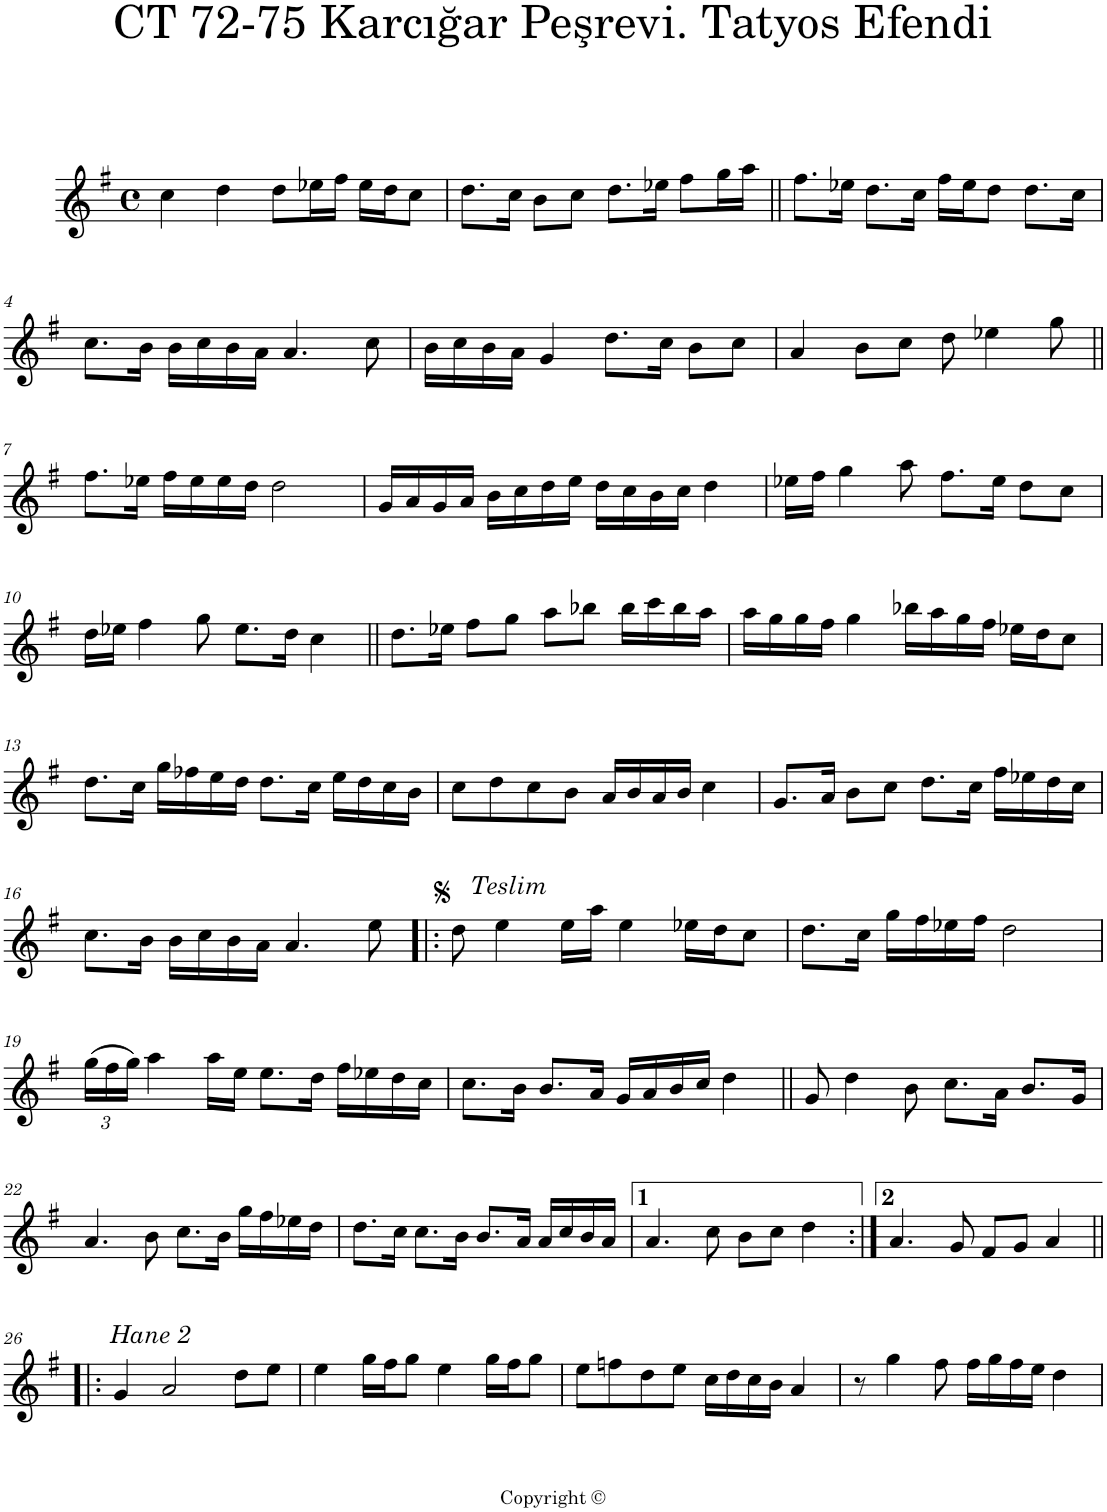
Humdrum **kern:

**kern
*part1
*staff1
*I"Piano
*I'Pno
*clefG2
*k[f#]
*G:
*M4/4
*met(c)
=1
4cc\
4dd\
8dd\L
16ee-X\L
16ff#\JJ
16ee-\LL
16dd\J
8cc\J
=2
8.dd\L
16cc\Jk
8b\L
8cc\J
8.dd\L
16ee-X\Jk
8ff#\L
16gg\L
16aa\JJ
=3||
8.ff#\L
16ee-X\Jk
8.dd\L
16cc\Jk
16ff#\LL
16ee-\J
8dd\J
8.dd\L
16cc\Jk
!!LO:LB:g=z
=4
8.cc\L
16b\Jk
16b\LL
16cc\
16b\
16a\JJ
4.a/
8cc\
=5
16b\LL
16cc\
16b\
16a\JJ
4g/
8.dd\L
16cc\Jk
8b\L
8cc\J
=6
4a/
8b\L
8cc\J
8dd\
4ee-X\
8gg\
!!LO:LB:g=z
=7||
8.ff#\L
16ee-X\Jk
16ff#\LL
16ee-\
16ee-\
16dd\JJ
2dd\
=8
16g/LL
16a/
16g/
16a/JJ
16b\LL
16cc\
16dd\
16ee\JJ
16dd\LL
16cc\
16b\
16cc\JJ
4dd\
=9
16ee-X\LL
16ff#\JJ
4gg\
8aa\
8.ff#\L
16ee-\Jk
8dd\L
8cc\J
!!LO:LB:g=z
=10
16dd\LL
16ee-X\JJ
4ff#\
8gg\
8.ee-\L
16dd\Jk
4cc\
=11||
8.dd\L
16ee-X\Jk
8ff#\L
8gg\J
8aa\L
8bb-X\J
16bb-\LL
16ccc\
16bb-\
16aa\JJ
=12
16aa\LL
16gg\
16gg\
16ff#\JJ
4gg\
16bb-X\LL
16aa\
16gg\
16ff#\JJ
16ee-X\LL
16dd\J
8cc\J
!!LO:LB:g=z
=13
8.dd\L
16cc\Jk
16gg\LL
16ff-X\
16ee\
16dd\JJ
8.dd\L
16cc\Jk
16ee\LL
16dd\
16cc\
16b\JJ
=14
8cc\L
8dd\
8cc\
8b\J
16a/LL
16b/
16a/
16b/JJ
4cc\
=15
8.g/L
16a/Jk
8b\L
8cc\J
8.dd\L
16cc\Jk
16ff#\LL
16ee-X\
16dd\
16cc\JJ
!!LO:LB:g=z
=16
8.cc\L
16b\Jk
16b\LL
16cc\
16b\
16a\JJ
4.a/
8ee\
=17!|:
!LO:TX:a:i:t=Teslim
8dd\
4ee\
16ee\LL
16aa\JJ
4ee\
16ee-X\LL
16dd\J
8cc\J
=18
8.dd\L
16cc\Jk
16gg\LL
16ff#\
16ee-X\
16ff#\JJ
2dd\
!!LO:LB:g=z
=19
*Xbrackettup
(24gg\LL
24ff#\
24gg\JJ)
4aa\
16aa\LL
16ee\JJ
8.ee\L
16dd\Jk
16ff#\LL
16ee-X\
16dd\
16cc\JJ
=20
8.cc\L
16b\Jk
8.b/L
16a/Jk
16g/LL
16a/
16b/
16cc/JJ
4dd\
=21||
8g/
4dd\
8b\
8.cc\L
16a\Jk
8.b/L
16g/Jk
!!LO:LB:g=z
=22
4.a/
8b\
8.cc\L
16b\Jk
16gg\LL
16ff#\
16ee-X\
16dd\JJ
=23
8.dd\L
16cc\Jk
8.cc\L
16b\Jk
8.b/L
16a/Jk
16a/LL
16cc/
16b/
16a/JJ
=24
4.a/
8cc\
8b\L
8cc\J
4dd\
=25:|!
4.a/
8g/
8f#/L
8g/J
4a/
!!LO:LB:g=z
=26!|:
!LO:TX:a:i:t=Hane 2
4g/
2a/
8dd\L
8ee\J
=27
4ee\
16gg\LL
16ff#\J
8gg\J
4ee\
16gg\LL
16ff#\J
8gg\J
=28
8ee\L
8ffn\
8dd\
8ee\J
16cc\LL
16dd\
16cc\
16b\JJ
4a/
=29
8r
4gg\
8ff#\
16ff#\LL
16gg\
16ff#\
16ee\JJ
4dd\
=
*-
